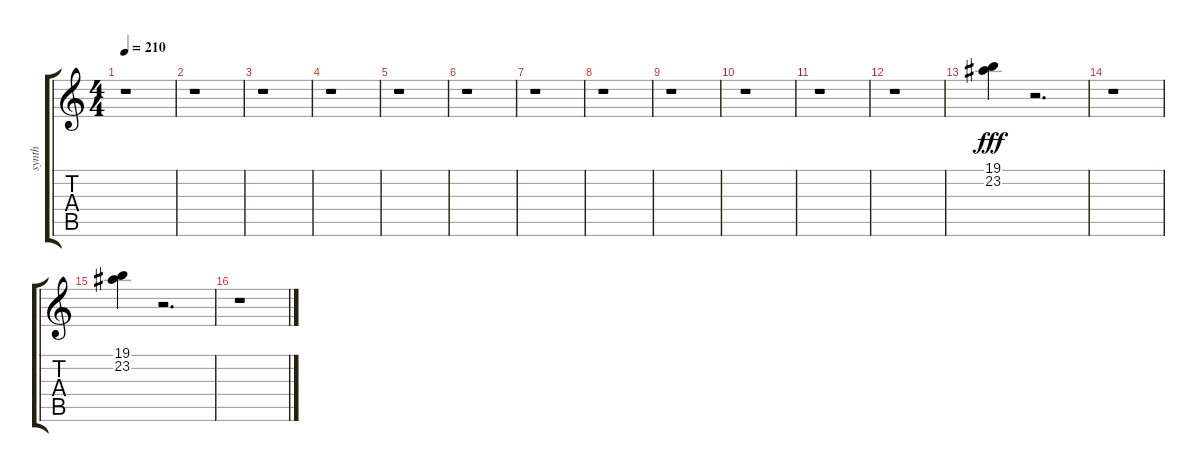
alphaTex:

\track ("synth" "synth") {instrument stringensemble2}
\staff {score tabs}
\tuning (E4 B3 G3 D3 A2 E2) {hide}
\ts (4 4)
\tempo 210
\clef g2
\ks c
r.1{dy fff} |
r.1 |
r.1 |
r.1 |
r.1 |
r.1 |
r.1 |
r.1 |
r.1 |
r.1 |
r.1 |
r.1 |
(19.1 23.2).4 r.2{d} |
r.1 |
(19.1 23.2).4 r.2{d} |
r.1
